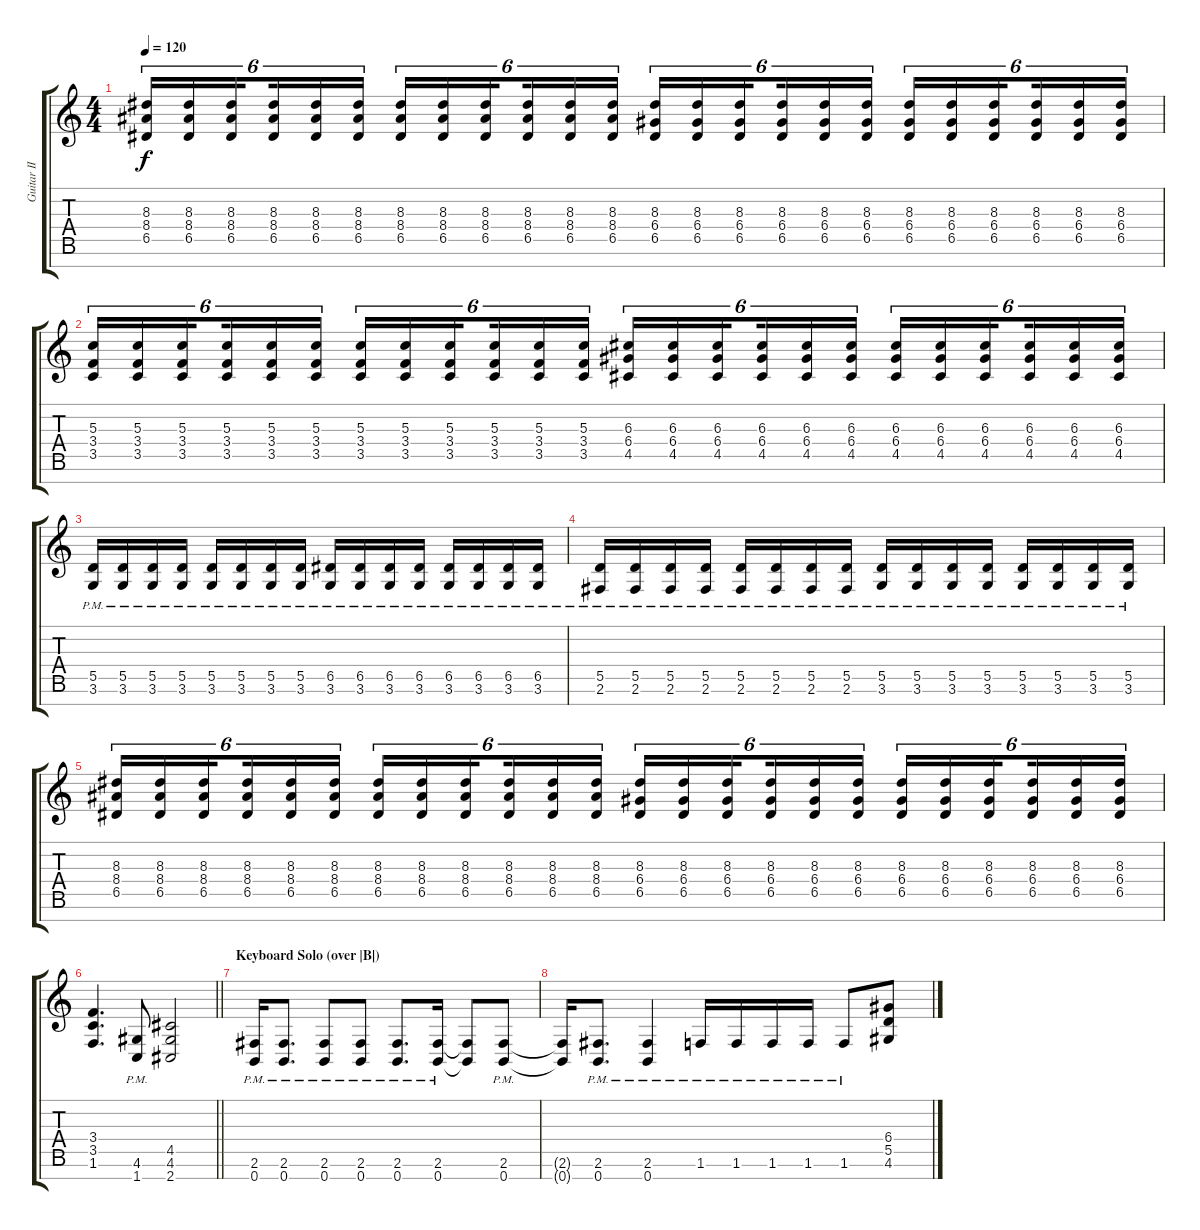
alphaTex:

\track ("Guitar II" "Guitar II") {instrument distortionguitar}
\staff {score tabs}
\tuning (E4 B3 G3 D3 A2 E2 B1) {hide}
\ts (4 4)
\tempo 120
\clef g2
\ks c
(8.3 8.4 6.5).16{tu (6 4) dy f} (8.3 8.4 6.5).16{tu (6 4)} (8.3 8.4 6.5).16{tu (6 4) beam splitsecondary} (8.3 8.4 6.5).16{tu (6 4)} (8.3 8.4 6.5).16{tu (6 4)} (8.3 8.4 6.5).16{tu (6 4)} (8.3 8.4 6.5).16{tu (6 4)} (8.3 8.4 6.5).16{tu (6 4)} (8.3 8.4 6.5).16{tu (6 4) beam splitsecondary} (8.3 8.4 6.5).16{tu (6 4)} (8.3 8.4 6.5).16{tu (6 4)} (8.3 8.4 6.5).16{tu (6 4)} (8.3 6.4 6.5).16{tu (6 4)} (8.3 6.4 6.5).16{tu (6 4)} (8.3 6.4 6.5).16{tu (6 4) beam splitsecondary} (8.3 6.4 6.5).16{tu (6 4)} (8.3 6.4 6.5).16{tu (6 4)} (8.3 6.4 6.5).16{tu (6 4)} (8.3 6.4 6.5).16{tu (6 4)} (8.3 6.4 6.5).16{tu (6 4)} (8.3 6.4 6.5).16{tu (6 4) beam splitsecondary} (8.3 6.4 6.5).16{tu (6 4)} (8.3 6.4 6.5).16{tu (6 4)} (8.3 6.4 6.5).16{tu (6 4)} |
(5.3 3.4 3.5).16{tu (6 4)} (5.3 3.4 3.5).16{tu (6 4)} (5.3 3.4 3.5).16{tu (6 4) beam splitsecondary} (5.3 3.4 3.5).16{tu (6 4)} (5.3 3.4 3.5).16{tu (6 4)} (5.3 3.4 3.5).16{tu (6 4)} (5.3 3.4 3.5).16{tu (6 4)} (5.3 3.4 3.5).16{tu (6 4)} (5.3 3.4 3.5).16{tu (6 4) beam splitsecondary} (5.3 3.4 3.5).16{tu (6 4)} (5.3 3.4 3.5).16{tu (6 4)} (5.3 3.4 3.5).16{tu (6 4)} (6.3 6.4 4.5).16{tu (6 4)} (6.3 6.4 4.5).16{tu (6 4)} (6.3 6.4 4.5).16{tu (6 4) beam splitsecondary} (6.3 6.4 4.5).16{tu (6 4)} (6.3 6.4 4.5).16{tu (6 4)} (6.3 6.4 4.5).16{tu (6 4)} (6.3 6.4 4.5).16{tu (6 4)} (6.3 6.4 4.5).16{tu (6 4)} (6.3 6.4 4.5).16{tu (6 4) beam splitsecondary} (6.3 6.4 4.5).16{tu (6 4)} (6.3 6.4 4.5).16{tu (6 4)} (6.3 6.4 4.5).16{tu (6 4)} |
(5.5{pm} 3.6{pm}).16 (5.5{pm} 3.6{pm}).16 (5.5{pm} 3.6{pm}).16 (5.5{pm} 3.6{pm}).16 (5.5{pm} 3.6{pm}).16 (5.5{pm} 3.6{pm}).16 (5.5{pm} 3.6{pm}).16 (5.5{pm} 3.6{pm}).16 (6.5{pm} 3.6{pm}).16 (6.5{pm} 3.6{pm}).16 (6.5{pm} 3.6{pm}).16 (6.5{pm} 3.6{pm}).16 (6.5{pm} 3.6{pm}).16 (6.5{pm} 3.6{pm}).16 (6.5{pm} 3.6{pm}).16 (6.5{pm} 3.6{pm}).16 |
(5.5{pm} 2.6{pm}).16 (5.5{pm} 2.6{pm}).16 (5.5{pm} 2.6{pm}).16 (5.5{pm} 2.6{pm}).16 (5.5{pm} 2.6{pm}).16 (5.5{pm} 2.6{pm}).16 (5.5{pm} 2.6{pm}).16 (5.5{pm} 2.6{pm}).16 (5.5{pm} 3.6{pm}).16 (5.5{pm} 3.6{pm}).16 (5.5{pm} 3.6{pm}).16 (5.5{pm} 3.6{pm}).16 (5.5{pm} 3.6{pm}).16 (5.5{pm} 3.6{pm}).16 (5.5{pm} 3.6{pm}).16 (5.5{pm} 3.6{pm}).16 |
(8.3 8.4 6.5).16{tu (6 4)} (8.3 8.4 6.5).16{tu (6 4)} (8.3 8.4 6.5).16{tu (6 4) beam splitsecondary} (8.3 8.4 6.5).16{tu (6 4)} (8.3 8.4 6.5).16{tu (6 4)} (8.3 8.4 6.5).16{tu (6 4)} (8.3 8.4 6.5).16{tu (6 4)} (8.3 8.4 6.5).16{tu (6 4)} (8.3 8.4 6.5).16{tu (6 4) beam splitsecondary} (8.3 8.4 6.5).16{tu (6 4)} (8.3 8.4 6.5).16{tu (6 4)} (8.3 8.4 6.5).16{tu (6 4)} (8.3 6.4 6.5).16{tu (6 4)} (8.3 6.4 6.5).16{tu (6 4)} (8.3 6.4 6.5).16{tu (6 4) beam splitsecondary} (8.3 6.4 6.5).16{tu (6 4)} (8.3 6.4 6.5).16{tu (6 4)} (8.3 6.4 6.5).16{tu (6 4)} (8.3 6.4 6.5).16{tu (6 4)} (8.3 6.4 6.5).16{tu (6 4)} (8.3 6.4 6.5).16{tu (6 4) beam splitsecondary} (8.3 6.4 6.5).16{tu (6 4)} (8.3 6.4 6.5).16{tu (6 4)} (8.3 6.4 6.5).16{tu (6 4)} |
\barLineRight lightlight
(3.4 3.5 1.6).4{d} (4.6{pm} 1.7{pm}).8 (4.5 4.6 2.7).2 |
\section ("" "Keyboard Solo (over |B|)")
(2.6{pm} 0.7{pm}).16 (2.6{pm} 0.7{pm}).8{d} (2.6{pm} 0.7{pm}).8 (2.6{pm} 0.7{pm}).8 (2.6{pm} 0.7{pm}).8{d} (2.6{pm} 0.7{pm}).16 (2.6{t} 0.7{t}).8 (2.6{pm} 0.7{pm}).8 |
(2.6{t} 0.7{t}).16 (2.6{pm} 0.7{pm}).8{d} (2.6{pm} 0.7{pm}).4 1.6{pm}.16 1.6{pm}.16 1.6{pm}.16 1.6{pm}.16 1.6{pm}.8 (6.4 5.5 4.6).8
